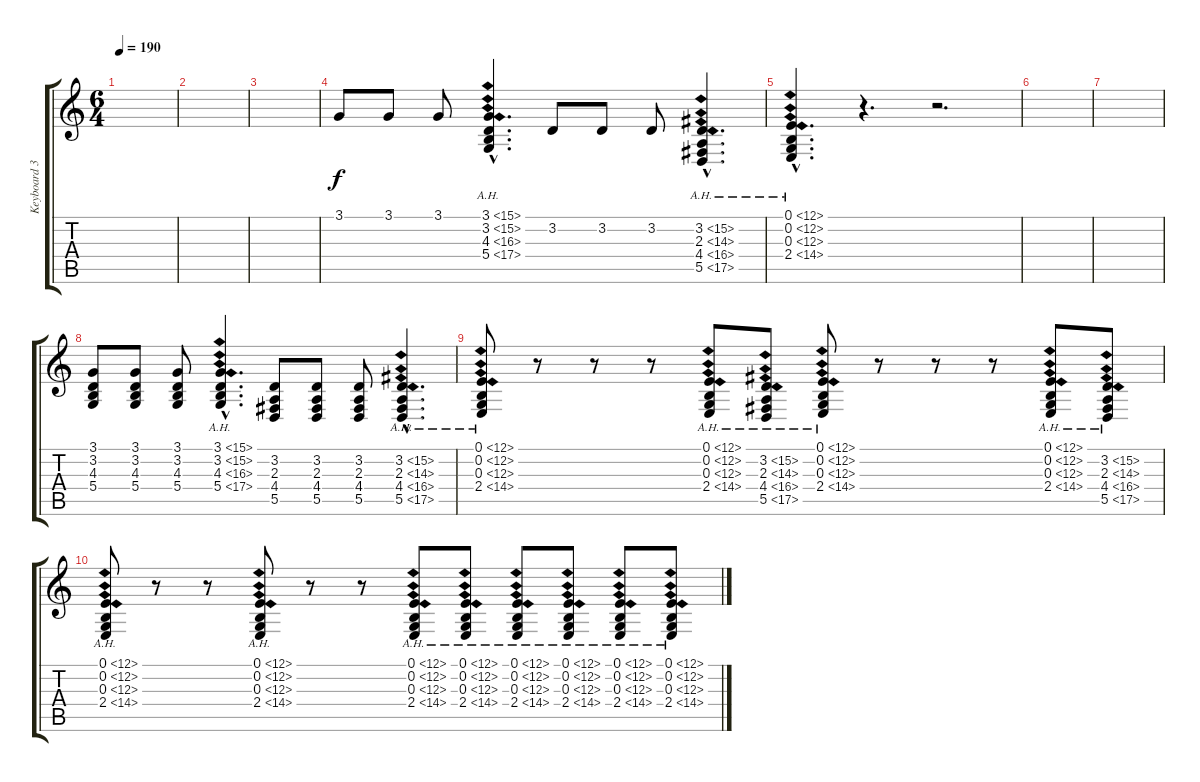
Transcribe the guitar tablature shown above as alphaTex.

\track ("Keyboard 3" "Keyboard 3") {instrument piccolo}
\staff {score tabs}
\tuning (E4 B3 G3 D3 A2 E2) {hide}
\ts (6 4)
\tempo 190
\clef g2
\ks c
|
|
|
3.1.8{volume 12 instrument brasssection} 3.1.8 3.1.8 (3.1{ah 12 hac} 3.2{ah 12 hac} 4.3{ah 12 hac} 5.4{ah 12 hac}).4{d} 3.2.8 3.2.8 3.2.8 (3.2{ah 12 hac} 2.3{ah 12 hac} 4.4{ah 12 hac} 5.5{ah 12 hac}).4{d} |
(0.1{ah 12 hac} 0.2{ah 12 hac} 0.3{ah 12 hac} 2.4{ah 12 hac}).4{d} r.4{d} r.2{d} |
|
|
(3.1 3.2 4.3 5.4).8{volume 14 instrument brasssection} (3.1 3.2 4.3 5.4).8 (3.1 3.2 4.3 5.4).8 (3.1{ah 12 hac} 3.2{ah 12 hac} 4.3{ah 12 hac} 5.4{ah 12 hac}).4{d} (3.2 2.3 4.4 5.5).8 (3.2 2.3 4.4 5.5).8 (3.2 2.3 4.4 5.5).8 (3.2{ah 12 hac} 2.3{ah 12 hac} 4.4{ah 12 hac} 5.5{ah 12 hac}).4{d} |
(0.1{ah 12} 0.2{ah 12} 0.3{ah 12} 2.4{ah 12}).8 r.8 r.8 r.8 (0.1{ah 12} 0.2{ah 12} 0.3{ah 12} 2.4{ah 12}).8 (3.2{ah 12} 2.3{ah 12} 4.4{ah 12} 5.5{ah 12}).8 (0.1{ah 12} 0.2{ah 12} 0.3{ah 12} 2.4{ah 12}).8 r.8 r.8 r.8 (0.1{ah 12} 0.2{ah 12} 0.3{ah 12} 2.4{ah 12}).8 (3.2{ah 12} 2.3{ah 12} 4.4{ah 12} 5.5{ah 12}).8 |
(0.1{ah 12} 0.2{ah 12} 0.3{ah 12} 2.4{ah 12}).8 r.8 r.8 (0.1{ah 12} 0.2{ah 12} 0.3{ah 12} 2.4{ah 12}).8 r.8 r.8 (0.1{ah 12} 0.2{ah 12} 0.3{ah 12} 2.4{ah 12}).8 (0.1{ah 12} 0.2{ah 12} 0.3{ah 12} 2.4{ah 12}).8 (0.1{ah 12} 0.2{ah 12} 0.3{ah 12} 2.4{ah 12}).8 (0.1{ah 12} 0.2{ah 12} 0.3{ah 12} 2.4{ah 12}).8 (0.1{ah 12} 0.2{ah 12} 0.3{ah 12} 2.4{ah 12}).8 (0.1{ah 12} 0.2{ah 12} 0.3{ah 12} 2.4{ah 12}).8
